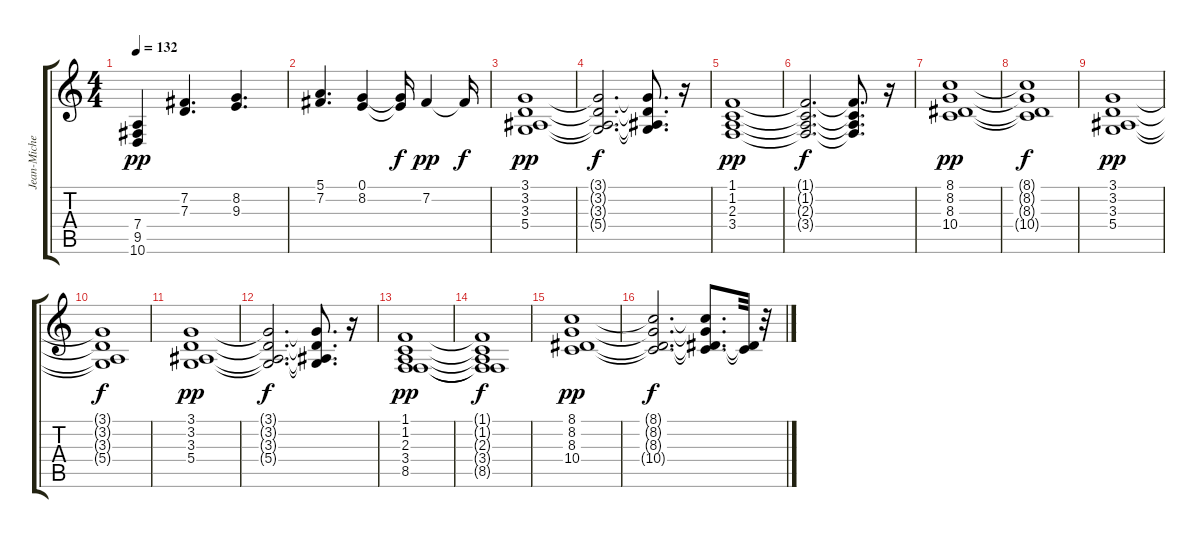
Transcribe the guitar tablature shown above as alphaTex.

\track ("Jean-Michel Jarre" "Jean-Miche") {instrument synthstrings2}
\staff {score tabs}
\tuning (E4 B3 G3 D3 A2 E2) {hide}
\ts (4 4)
\tempo 132
\clef g2
\ks c
(7.4 9.5 10.6).4{dy pp} (7.2 7.3).4{d} (8.2 9.3).4{d} |
(5.1 7.2).4{d} (0.1 8.2).4 (0.1{t} 8.2{t}).16{dy f} 7.2.4{dy pp} 7.2{t}.16{dy f} |
(3.1 3.2 3.3 5.4).1{dy pp} |
(3.1{t} 3.2{t} 3.3{t} 5.4{t}).2{d dy f} (3.1{t} 3.2{t} 3.3{t} 5.4{t}).8{d} r.16 |
(1.1 1.2 2.3 3.4).1{dy pp} |
(1.1{t} 1.2{t} 2.3{t} 3.4{t}).2{d dy f} (1.1{t} 1.2{t} 2.3{t} 3.4{t}).8{d} r.16 |
(8.1 8.2 8.3 10.4).1{dy pp} |
(8.1{t} 8.2{t} 8.3{t} 10.4{t}).1{dy f} |
(3.1 3.2 3.3 5.4).1{dy pp} |
(3.1{t} 3.2{t} 3.3{t} 5.4{t}).1{dy f} |
(3.1 3.2 3.3 5.4).1{dy pp} |
(3.1{t} 3.2{t} 3.3{t} 5.4{t}).2{d dy f} (3.1{t} 3.2{t} 3.3{t} 5.4{t}).8{d} r.16 |
(1.1 1.2 2.3 3.4 8.5).1{dy pp} |
(1.1{t} 1.2{t} 2.3{t} 3.4{t} 8.5{t}).1{dy f} |
(8.1 8.2 8.3 10.4).1{dy pp} |
(8.1{t} 8.2{t} 8.3{t} 10.4{t}).2{d dy f} (8.1{t} 8.2{t} 8.3{t} 10.4{t}).8{d} (8.3{t} 10.4{t}).32 r.32
